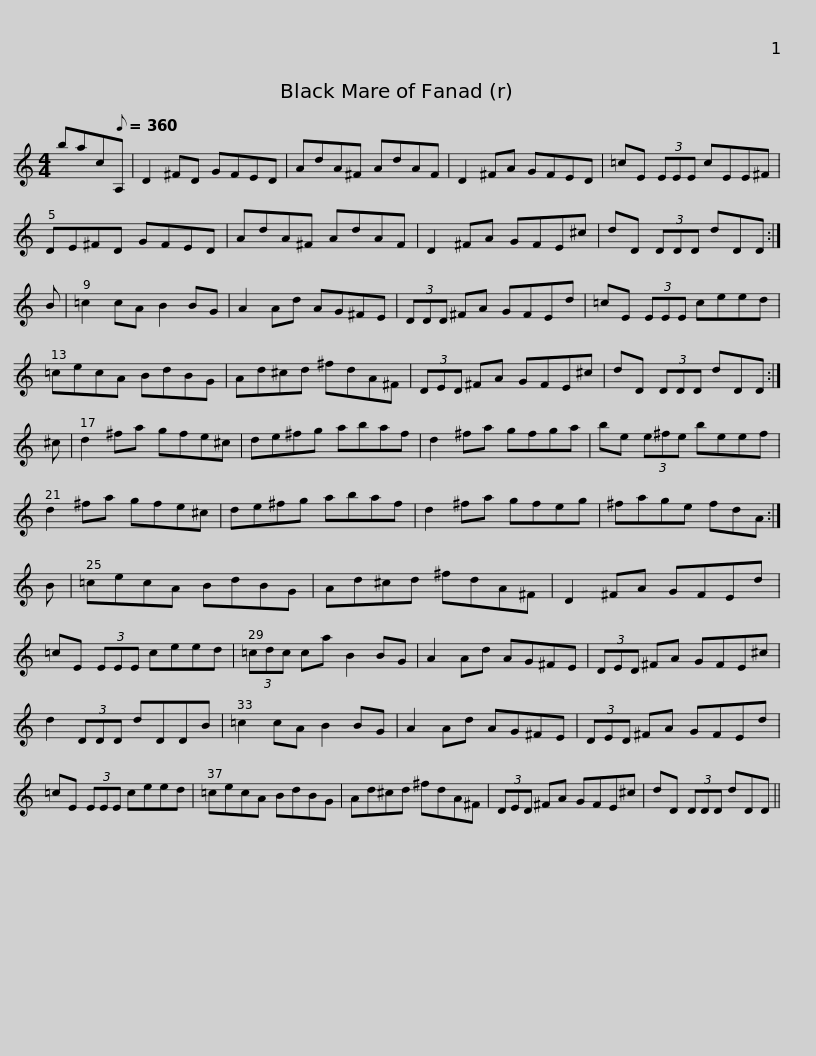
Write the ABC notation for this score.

X:1
L:1/8
M:4/4
I:linebreak $
K:C
V:1 treble
V:1
 bac[Q:1/8=360]A, | D2 ^FD GFED | AdA^F AdAF | D2 ^FA GFED | =cE (3EEE cEE^F | %5
 DE^FD GFED |$ AdA^F AdAF | D2 ^FA GFE^c | dD (3DDD dDD :| B | %10
 =c2 cA B2 BG | A2 Ad AG^FE |$ (3DDD ^FA GFEd | =cE (3EEE ceed | =cecA BdBG | %15
 Ad^cd ^fdA^F | (3DED ^FA GFE^c |$ dD (3DDD dDD :| ^c | d2 ^fa gfe^c | %20
 de^fg abaf | d2 ^fa gfga | be (3e^fe beef |$ d2 ^fa gfe^c | de^fg abaf | %25
 d2 ^fa gfeg | ^fage fdA :| B | =cecA BdBG |$ Ad^cd ^fdA^F | %30
 D2 ^FA GFEd | =cE (3EEE ceed | (3=cdc ca B2 BG | A2 Ad AG^FE |$ (3DED ^FA GFE^c | %35
 d2 (3DDD dDDB | =c2 cA B2 BG | A2 Ad AG^FE | (3DED ^FA GFEd |$ =cE (3EEE ceed | %40
 =cecA BdBG | Ad^cd ^fdA^F | (3DED ^FA GFE^c | dD (3DDD dDD || %44
